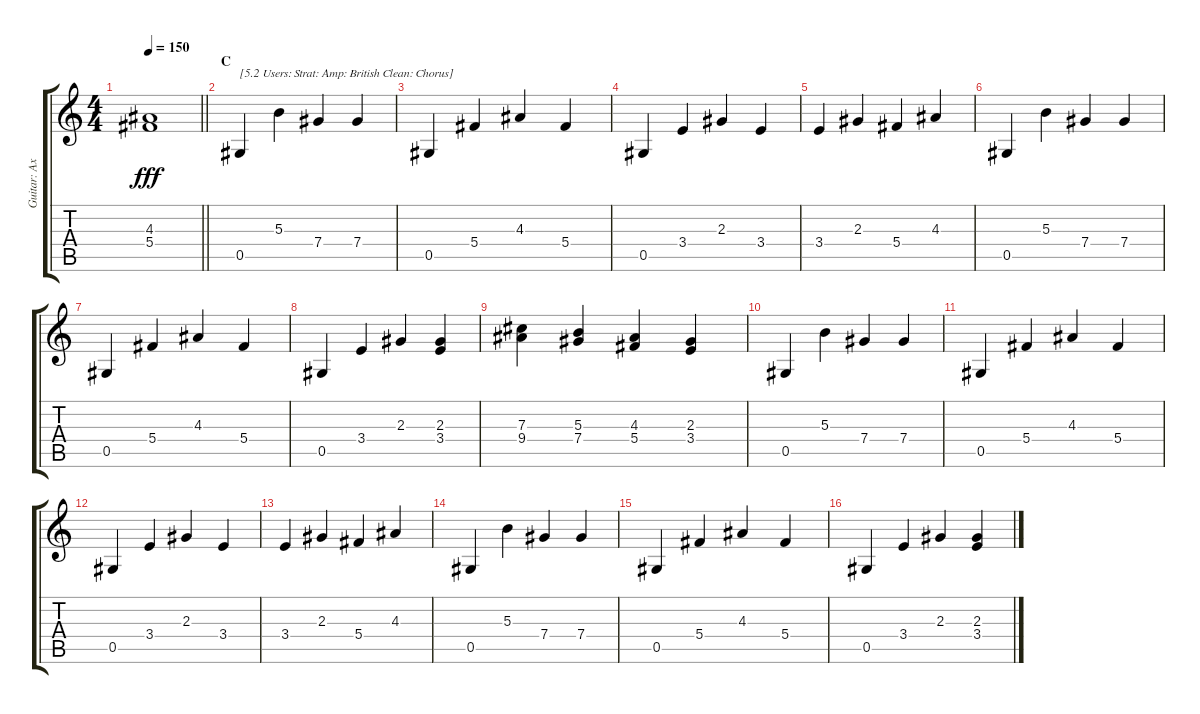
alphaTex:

\track ("Guitar: Axel" "Guitar: Ax") {instrument overdrivenguitar}
\staff {score tabs}
\tuning (Eb4 Bb3 Gb3 Db3 Ab2 Eb2) {hide}
\ts (4 4)
\tempo 150
\clef g2
\barLineRight lightlight
\ks c
(4.3{t} 5.4{t}).1{dy fff} |
\section ("" "C")
0.5.4{txt "[5.2 Users: Strat: Amp: British Clean: Chorus]" volume 12 balance 14 instrument electricguitarclean} 5.3.4 7.4.4 7.4.4 |
0.5.4 5.4.4 4.3.4 5.4.4 |
0.5.4 3.4.4 2.3.4 3.4.4 |
3.4.4 2.3.4 5.4.4 4.3.4 |
0.5.4 5.3.4 7.4.4 7.4.4 |
0.5.4 5.4.4 4.3.4 5.4.4 |
0.5.4 3.4.4 2.3.4 (2.3 3.4).4 |
(7.3 9.4).4 (5.3 7.4).4 (4.3 5.4).4 (2.3 3.4).4 |
0.5.4 5.3.4 7.4.4 7.4.4 |
0.5.4 5.4.4 4.3.4 5.4.4 |
0.5.4 3.4.4 2.3.4 3.4.4 |
3.4.4 2.3.4 5.4.4 4.3.4 |
0.5.4 5.3.4 7.4.4 7.4.4 |
0.5.4 5.4.4 4.3.4 5.4.4 |
0.5.4 3.4.4 2.3.4 (2.3 3.4).4
